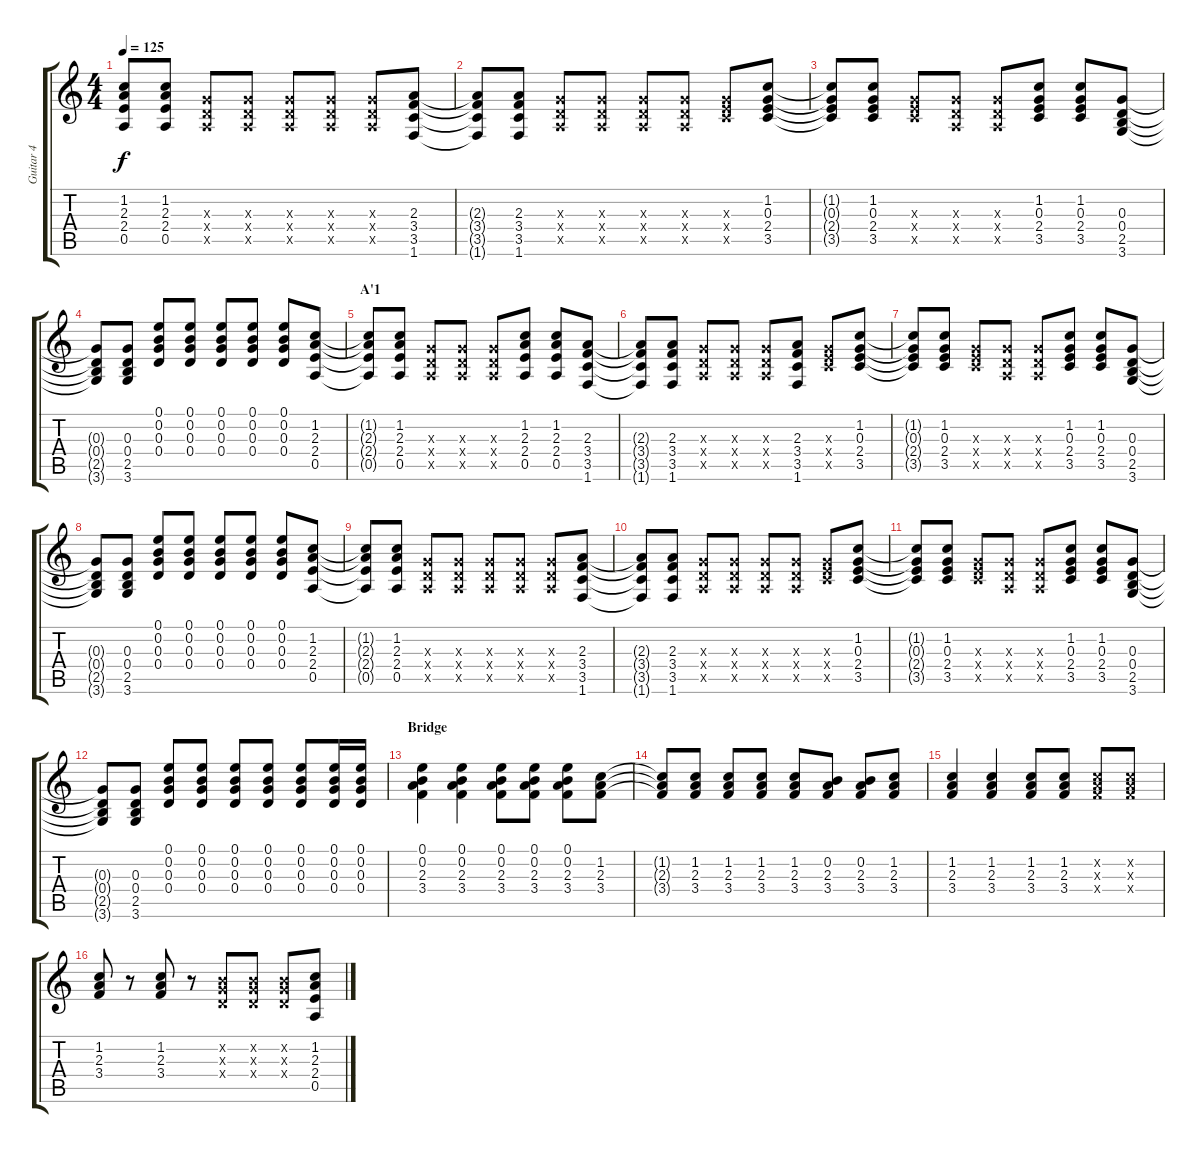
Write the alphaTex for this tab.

\track ("Guitar 4" "Guitar 4") {instrument acousticguitarnylon}
\staff {score tabs}
\tuning (E4 B3 G3 D3 A2 E2) {hide}
\ts (4 4)
\tempo 125
\clef g2
\ks c
(1.2{t} 2.3{t} 2.4{t} 0.5{t}).8{dy f} (1.2 2.3 2.4 0.5).8 (0.3{x} 0.4{x} 0.5{x}).8 (0.3{x} 0.4{x} 0.5{x}).8 (0.3{x} 0.4{x} 0.5{x}).8 (0.3{x} 0.4{x} 0.5{x}).8 (0.3{x} 0.4{x} 0.5{x}).8 (2.3 3.4 3.5 1.6).8 |
(2.3{t} 3.4{t} 3.5{t} 1.6{t}).8 (2.3 3.4 3.5 1.6).8 (0.3{x} 0.4{x} 0.5{x}).8 (0.3{x} 0.4{x} 0.5{x}).8 (0.3{x} 0.4{x} 0.5{x}).8 (0.3{x} 0.4{x} 0.5{x}).8 (0.3{x} 2.4{x} 3.5{x}).8 (1.2 0.3 2.4 3.5).8 |
(1.2{t} 0.3{t} 2.4{t} 3.5{t}).8 (1.2 0.3 2.4 3.5).8 (0.3{x} 2.4{x} 3.5{x}).8 (0.3{x} 0.4{x} 0.5{x}).8 (0.3{x} 0.4{x} 0.5{x}).8 (1.2 0.3 2.4 3.5).8 (1.2 0.3 2.4 3.5).8 (0.3 0.4 2.5 3.6).8 |
(0.3{t} 0.4{t} 2.5{t} 3.6{t}).8 (0.3 0.4 2.5 3.6).8 (0.1 0.2 0.3 0.4).8 (0.1 0.2 0.3 0.4).8 (0.1 0.2 0.3 0.4).8 (0.1 0.2 0.3 0.4).8 (0.1 0.2 0.3 0.4).8 (1.2 2.3 2.4 0.5).8 |
\section ("" "A'1")
(1.2{t} 2.3{t} 2.4{t} 0.5{t}).8 (1.2 2.3 2.4 0.5).8 (0.3{x} 0.4{x} 0.5{x}).8 (0.3{x} 0.4{x} 0.5{x}).8 (0.3{x} 0.4{x} 0.5{x}).8 (1.2 2.3 2.4 0.5).8 (1.2 2.3 2.4 0.5).8 (2.3 3.4 3.5 1.6).8 |
(2.3{t} 3.4{t} 3.5{t} 1.6{t}).8 (2.3 3.4 3.5 1.6).8 (0.3{x} 0.4{x} 0.5{x}).8 (0.3{x} 0.4{x} 0.5{x}).8 (0.3{x} 0.4{x} 0.5{x}).8 (2.3 3.4 3.5 1.6).8 (0.3{x} 2.4{x} 3.5{x}).8 (1.2 0.3 2.4 3.5).8 |
(1.2{t} 0.3{t} 2.4{t} 3.5{t}).8 (1.2 0.3 2.4 3.5).8 (0.3{x} 2.4{x} 3.5{x}).8 (0.3{x} 0.4{x} 0.5{x}).8 (0.3{x} 0.4{x} 0.5{x}).8 (1.2 0.3 2.4 3.5).8 (1.2 0.3 2.4 3.5).8 (0.3 0.4 2.5 3.6).8 |
(0.3{t} 0.4{t} 2.5{t} 3.6{t}).8 (0.3 0.4 2.5 3.6).8 (0.1 0.2 0.3 0.4).8 (0.1 0.2 0.3 0.4).8 (0.1 0.2 0.3 0.4).8 (0.1 0.2 0.3 0.4).8 (0.1 0.2 0.3 0.4).8 (1.2 2.3 2.4 0.5).8 |
(1.2{t} 2.3{t} 2.4{t} 0.5{t}).8 (1.2 2.3 2.4 0.5).8 (0.3{x} 0.4{x} 0.5{x}).8 (0.3{x} 0.4{x} 0.5{x}).8 (0.3{x} 0.4{x} 0.5{x}).8 (0.3{x} 0.4{x} 0.5{x}).8 (0.3{x} 0.4{x} 0.5{x}).8 (2.3 3.4 3.5 1.6).8 |
(2.3{t} 3.4{t} 3.5{t} 1.6{t}).8 (2.3 3.4 3.5 1.6).8 (0.3{x} 0.4{x} 0.5{x}).8 (0.3{x} 0.4{x} 0.5{x}).8 (0.3{x} 0.4{x} 0.5{x}).8 (0.3{x} 0.4{x} 0.5{x}).8 (0.3{x} 2.4{x} 3.5{x}).8 (1.2 0.3 2.4 3.5).8 |
(1.2{t} 0.3{t} 2.4{t} 3.5{t}).8 (1.2 0.3 2.4 3.5).8 (0.3{x} 2.4{x} 3.5{x}).8 (0.3{x} 0.4{x} 0.5{x}).8 (0.3{x} 0.4{x} 0.5{x}).8 (1.2 0.3 2.4 3.5).8 (1.2 0.3 2.4 3.5).8 (0.3 0.4 2.5 3.6).8 |
(0.3{t} 0.4{t} 2.5{t} 3.6{t}).8 (0.3 0.4 2.5 3.6).8 (0.1 0.2 0.3 0.4).8 (0.1 0.2 0.3 0.4).8 (0.1 0.2 0.3 0.4).8 (0.1 0.2 0.3 0.4).8 (0.1 0.2 0.3 0.4).8 (0.1 0.2 0.3 0.4).16 (0.1 0.2 0.3 0.4).16 |
\section ("" "Bridge")
(0.1 0.2 2.3 3.4).4 (0.1 0.2 2.3 3.4).4 (0.1 0.2 2.3 3.4).8 (0.1 0.2 2.3 3.4).8 (0.1 0.2 2.3 3.4).8 (1.2 2.3 3.4).8 |
(1.2{t} 2.3{t} 3.4{t}).8 (1.2 2.3 3.4).8 (1.2 2.3 3.4).8 (1.2 2.3 3.4).8 (1.2 2.3 3.4).8 (0.2 2.3 3.4).8 (0.2 2.3 3.4).8 (1.2 2.3 3.4).8 |
(1.2 2.3 3.4).4 (1.2 2.3 3.4).4 (1.2 2.3 3.4).8 (1.2 2.3 3.4).8 (1.2{x} 2.3{x} 3.4{x}).8 (1.2{x} 2.3{x} 3.4{x}).8 |
(1.2 2.3 3.4).8 r.8 (1.2 2.3 3.4).8 r.8 (0.2{x} 0.3{x} 0.4{x}).8 (0.2{x} 0.3{x} 0.4{x}).8 (0.2{x} 0.3{x} 0.4{x}).8 (1.2 2.3 2.4 0.5).8
